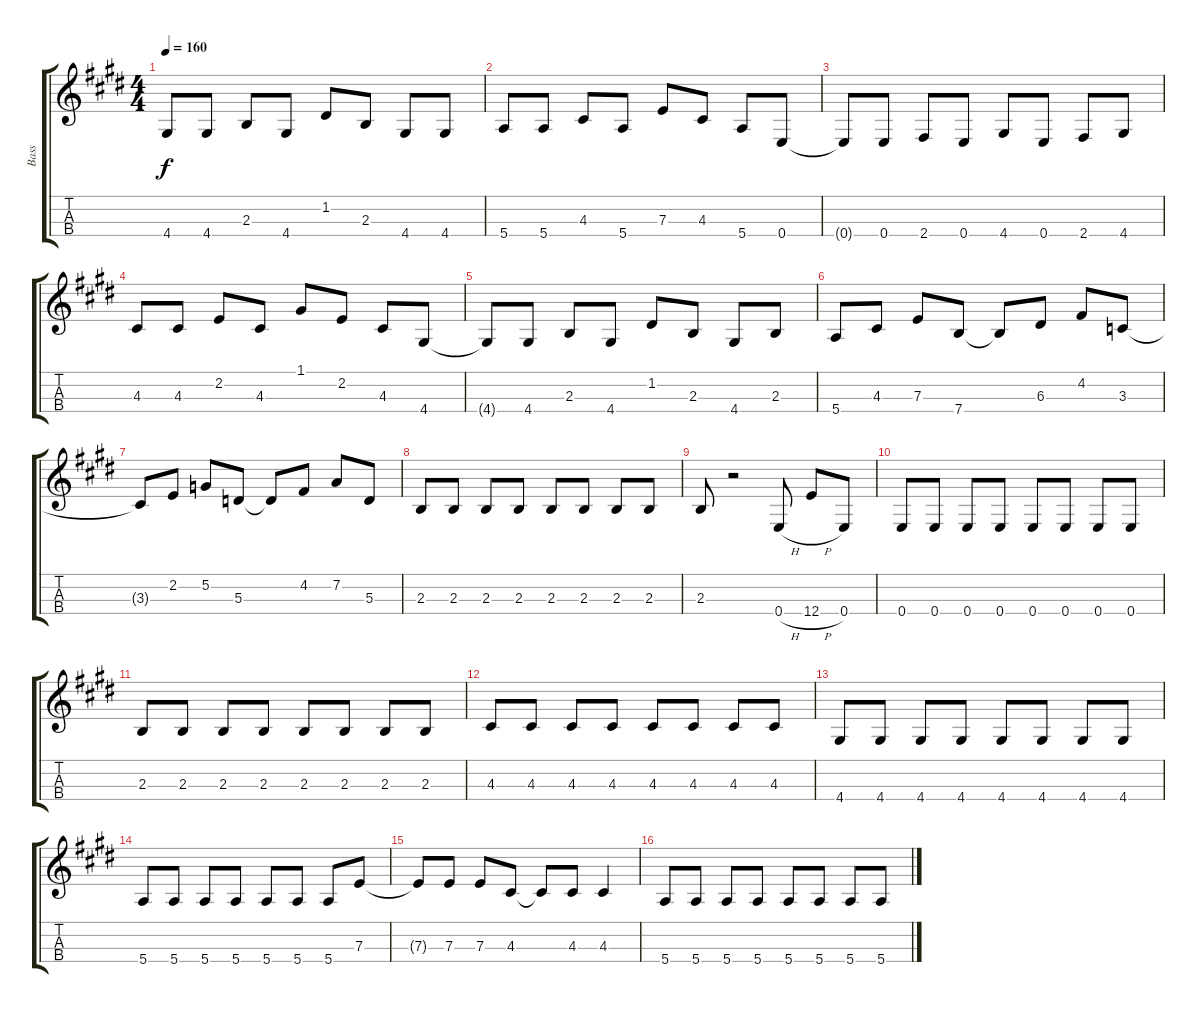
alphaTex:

\track ("Bass" "Bass") {instrument synthbass2}
\staff {score tabs}
\tuning (G3 D3 A2 E2) {hide}
\ts (4 4)
\tempo 160
\clef g2
\ks e
4.4{t}.8{dy f} 4.4.8 2.3.8 4.4.8 1.2.8 2.3.8 4.4.8 4.4.8 |
5.4.8 5.4.8 4.3.8 5.4.8 7.3.8 4.3.8 5.4.8 0.4.8 |
0.4{t}.8 0.4.8 2.4.8 0.4.8 4.4.8 0.4.8 2.4.8 4.4.8 |
4.3.8 4.3.8 2.2.8 4.3.8 1.1.8 2.2.8 4.3.8 4.4.8 |
4.4{t}.8 4.4.8 2.3.8 4.4.8 1.2.8 2.3.8 4.4.8 2.3.8 |
5.4.8 4.3.8 7.3.8 7.4.8 7.4{t}.8 6.3.8 4.2.8 3.3.8 |
3.3{t}.8 2.2.8 5.2.8 5.3.8 5.3{t}.8 4.2.8 7.2.8 5.3.8 |
2.3.8 2.3.8 2.3.8 2.3.8 2.3.8 2.3.8 2.3.8 2.3.8 |
2.3.8 r.2 0.4{h}.8 12.4{h}.8 0.4.8 |
0.4.8 0.4.8 0.4.8 0.4.8 0.4.8 0.4.8 0.4.8 0.4.8 |
2.3.8 2.3.8 2.3.8 2.3.8 2.3.8 2.3.8 2.3.8 2.3.8 |
4.3.8 4.3.8 4.3.8 4.3.8 4.3.8 4.3.8 4.3.8 4.3.8 |
4.4.8 4.4.8 4.4.8 4.4.8 4.4.8 4.4.8 4.4.8 4.4.8 |
5.4.8 5.4.8 5.4.8 5.4.8 5.4.8 5.4.8 5.4.8 7.3.8 |
7.3{t}.8 7.3.8 7.3.8 4.3.8 4.3{t}.8 4.3.8 4.3.4 |
5.4.8 5.4.8 5.4.8 5.4.8 5.4.8 5.4.8 5.4.8 5.4.8
